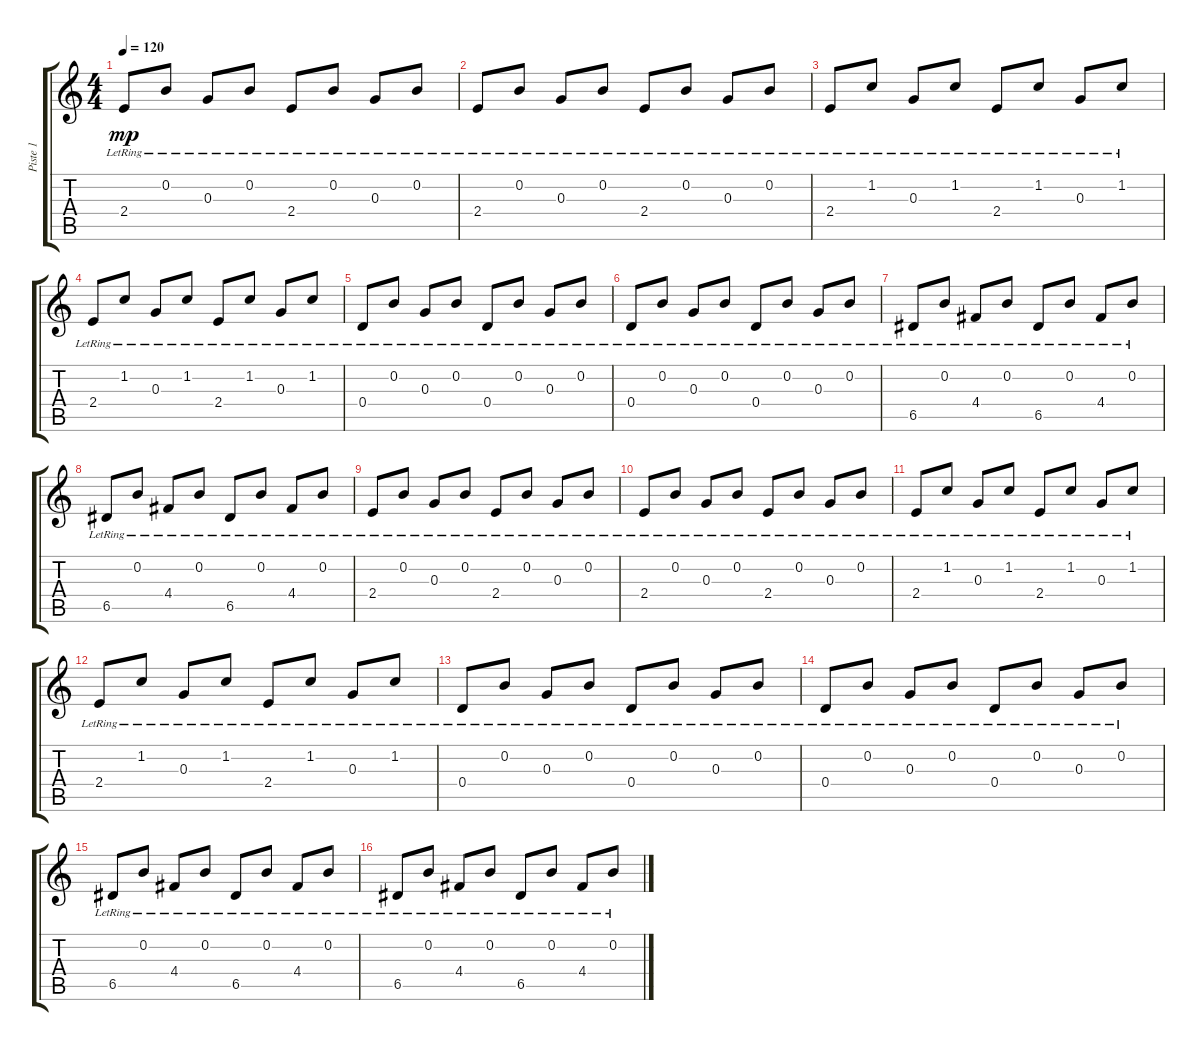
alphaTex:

\track ("Piste 1" "Piste 1") {instrument acousticguitarnylon}
\staff {score tabs}
\tuning (E4 B3 G3 D3 A2 E2) {hide}
\ts (4 4)
\tempo 120
\clef g2
\ks c
2.4{lr}.8{dy mp} 0.2{lr}.8 0.3{lr}.8 0.2{lr}.8 2.4{lr}.8 0.2{lr}.8 0.3{lr}.8 0.2{lr}.8 |
2.4{lr}.8 0.2{lr}.8 0.3{lr}.8 0.2{lr}.8 2.4{lr}.8 0.2{lr}.8 0.3{lr}.8 0.2{lr}.8 |
2.4{lr}.8 1.2{lr}.8 0.3{lr}.8 1.2{lr}.8 2.4{lr}.8 1.2{lr}.8 0.3{lr}.8 1.2{lr}.8 |
2.4{lr}.8 1.2{lr}.8 0.3{lr}.8 1.2{lr}.8 2.4{lr}.8 1.2{lr}.8 0.3{lr}.8 1.2{lr}.8 |
0.4{lr}.8 0.2{lr}.8 0.3{lr}.8 0.2{lr}.8 0.4{lr}.8 0.2{lr}.8 0.3{lr}.8 0.2{lr}.8 |
0.4{lr}.8 0.2{lr}.8 0.3{lr}.8 0.2{lr}.8 0.4{lr}.8 0.2{lr}.8 0.3{lr}.8 0.2{lr}.8 |
6.5{lr}.8 0.2{lr}.8 4.4{lr}.8 0.2{lr}.8 6.5{lr}.8 0.2{lr}.8 4.4{lr}.8 0.2{lr}.8 |
6.5{lr}.8 0.2{lr}.8 4.4{lr}.8 0.2{lr}.8 6.5{lr}.8 0.2{lr}.8 4.4{lr}.8 0.2{lr}.8 |
2.4{lr}.8 0.2{lr}.8 0.3{lr}.8 0.2{lr}.8 2.4{lr}.8 0.2{lr}.8 0.3{lr}.8 0.2{lr}.8 |
2.4{lr}.8 0.2{lr}.8 0.3{lr}.8 0.2{lr}.8 2.4{lr}.8 0.2{lr}.8 0.3{lr}.8 0.2{lr}.8 |
2.4{lr}.8 1.2{lr}.8 0.3{lr}.8 1.2{lr}.8 2.4{lr}.8 1.2{lr}.8 0.3{lr}.8 1.2{lr}.8 |
2.4{lr}.8 1.2{lr}.8 0.3{lr}.8 1.2{lr}.8 2.4{lr}.8 1.2{lr}.8 0.3{lr}.8 1.2{lr}.8 |
0.4{lr}.8 0.2{lr}.8 0.3{lr}.8 0.2{lr}.8 0.4{lr}.8 0.2{lr}.8 0.3{lr}.8 0.2{lr}.8 |
0.4{lr}.8 0.2{lr}.8 0.3{lr}.8 0.2{lr}.8 0.4{lr}.8 0.2{lr}.8 0.3{lr}.8 0.2{lr}.8 |
6.5{lr}.8 0.2{lr}.8 4.4{lr}.8 0.2{lr}.8 6.5{lr}.8 0.2{lr}.8 4.4{lr}.8 0.2{lr}.8 |
6.5{lr}.8 0.2{lr}.8 4.4{lr}.8 0.2{lr}.8 6.5{lr}.8 0.2{lr}.8 4.4{lr}.8 0.2{lr}.8
